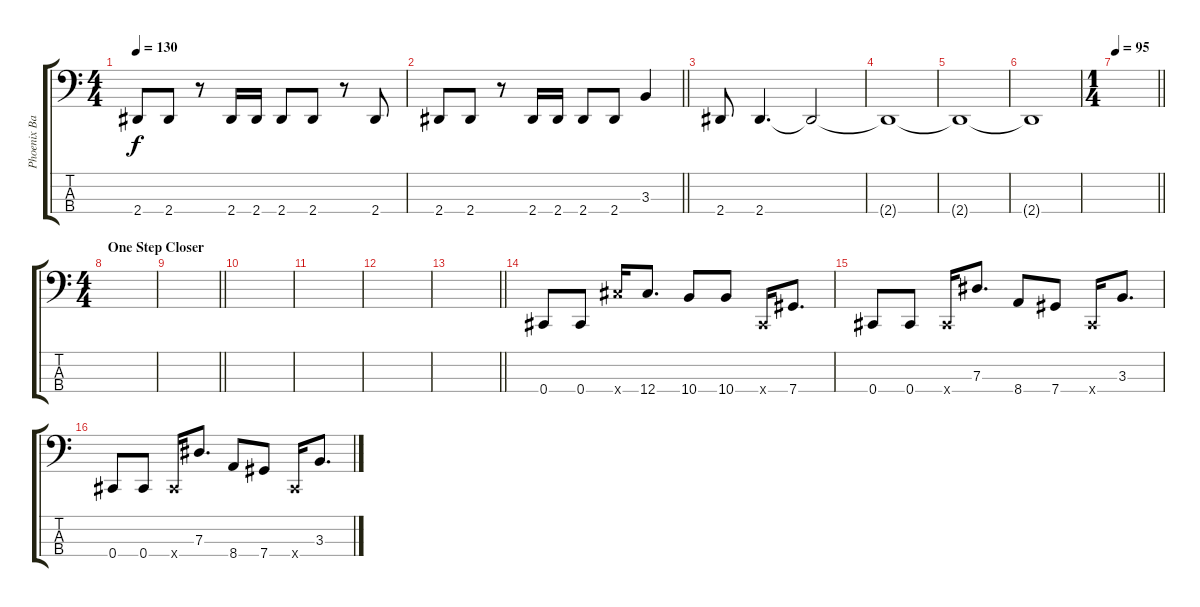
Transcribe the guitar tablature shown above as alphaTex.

\track ("Phoenix Bass2" "Phoenix Ba") {instrument electricbasspick}
\staff {score tabs}
\tuning (Gb2 Db2 Ab1 Db1) {hide}
\ts (4 4)
\tempo 130
\clef f4
\ks c
2.4.8{dy f} 2.4.8 r.8 2.4.16 2.4.16 2.4.8 2.4.8 r.8 2.4.8 |
\barLineRight lightlight
2.4.8 2.4.8 r.8 2.4.16 2.4.16 2.4.8 2.4.8 3.3.4 |
2.4.8 2.4.4{d} 2.4{t}.2 |
2.4{t}.1 |
2.4{t}.1 |
2.4{t}.1 |
\ts (1 4)
\tempo 95
\barLineRight lightlight
|
\ts (4 4)
\section ("" "One Step Closer")
|
\barLineRight lightlight
|
|
|
|
\barLineRight lightlight
|
0.4.8 0.4.8 12.4{x}.16 12.4.8{d} 10.4.8 10.4.8 0.4{x}.16 7.4.8{d} |
0.4.8 0.4.8 0.4{x}.16 7.3.8{d} 8.4.8 7.4.8 0.4{x}.16 3.3.8{d} |
0.4.8 0.4.8 0.4{x}.16 7.3.8{d} 8.4.8 7.4.8 0.4{x}.16 3.3.8{d}
